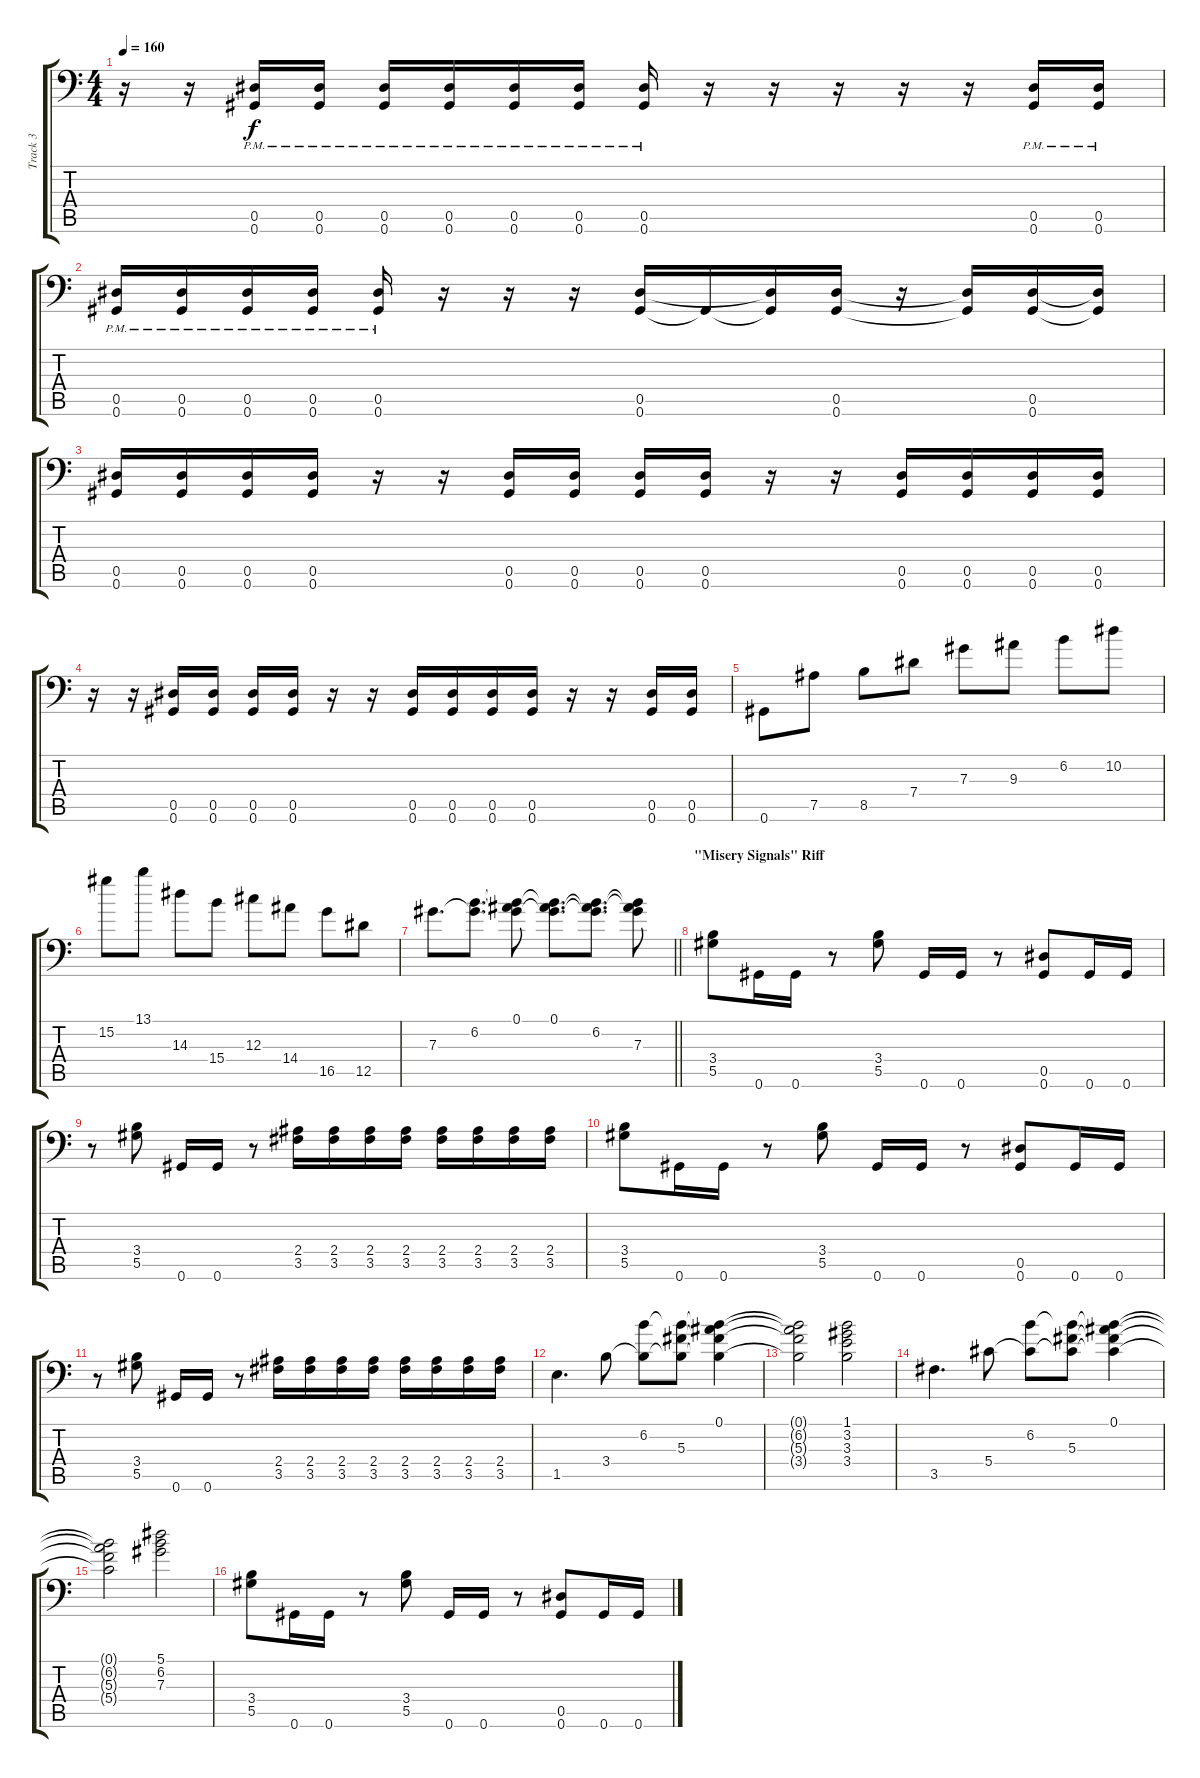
\track ("Track 3" "Track 3") {instrument distortionguitar}
\staff {score tabs}
\tuning (Bb3 F3 Db3 Ab2 Eb2 Ab1) {hide}
\ts (4 4)
\tempo 160
\clef f4
\ks c
r.16{dy f} r.16 (0.5{pm} 0.6{pm}).16 (0.5{pm} 0.6{pm}).16 (0.5{pm} 0.6{pm}).16 (0.5{pm} 0.6{pm}).16 (0.5{pm} 0.6{pm}).16 (0.5{pm} 0.6{pm}).16 (0.5{pm} 0.6{pm}).16 r.16 r.16 r.16 r.16 r.16 (0.5{pm} 0.6{pm}).16 (0.5{pm} 0.6{pm}).16 |
(0.5{pm} 0.6{pm}).16 (0.5{pm} 0.6{pm}).16 (0.5{pm} 0.6{pm}).16 (0.5{pm} 0.6{pm}).16 (0.5{pm} 0.6{pm}).16 r.16 r.16 r.16 (0.5 0.6).16 0.6{t}.16 (0.5{t} 0.6{t}).16 (0.5 0.6).16 r.16 (0.5{t} 0.6{t}).16 (0.5 0.6).16 (0.5{t} 0.6{t}).16 |
(0.5 0.6).16 (0.5 0.6).16 (0.5 0.6).16 (0.5 0.6).16 r.16 r.16 (0.5 0.6).16 (0.5 0.6).16 (0.5 0.6).16 (0.5 0.6).16 r.16 r.16 (0.5 0.6).16 (0.5 0.6).16 (0.5 0.6).16 (0.5 0.6).16 |
r.16 r.16 (0.5 0.6).16 (0.5 0.6).16 (0.5 0.6).16 (0.5 0.6).16 r.16 r.16 (0.5 0.6).16 (0.5 0.6).16 (0.5 0.6).16 (0.5 0.6).16 r.16 r.16 (0.5 0.6).16 (0.5 0.6).16 |
0.6.8 7.5.8 8.5.8 7.4.8 7.3.8 9.3.8 6.2.8 10.2.8 |
15.2.8 13.1.8 14.3.8 15.4.8 12.3.8 14.4.8 16.5.8 12.5.8 |
\barLineRight lightlight
7.3.8{d} (6.2 7.3{t}).8{d} (0.1 6.2{t} 7.3{t}).8 (0.1 6.2{t} 7.3{t}).8{d} (0.1{t} 6.2 7.3{t}).8{d} (0.1{t} 6.2{t} 7.3).8 |
\section ("" "\"Misery Signals\" Riff")
(3.4 5.5).8 0.6.16 0.6.16 r.8 (3.4 5.5).8 0.6.16 0.6.16 r.8 (0.5 0.6).8 0.6.16 0.6.16 |
r.8 (3.4 5.5).8 0.6.16 0.6.16 r.8 (2.4 3.5).16 (2.4 3.5).16 (2.4 3.5).16 (2.4 3.5).16 (2.4 3.5).16 (2.4 3.5).16 (2.4 3.5).16 (2.4 3.5).16 |
(3.4 5.5).8 0.6.16 0.6.16 r.8 (3.4 5.5).8 0.6.16 0.6.16 r.8 (0.5 0.6).8 0.6.16 0.6.16 |
r.8 (3.4 5.5).8 0.6.16 0.6.16 r.8 (2.4 3.5).16 (2.4 3.5).16 (2.4 3.5).16 (2.4 3.5).16 (2.4 3.5).16 (2.4 3.5).16 (2.4 3.5).16 (2.4 3.5).16 |
1.5.4{d} 3.4.8 (6.2 3.4{t}).8 (6.2{t} 5.3 3.4{t}).8 (0.1 6.2{t} 5.3{t} 3.4{t}).4 |
(0.1{t} 6.2{t} 5.3{t} 3.4{t}).2 (1.1 3.2 3.3 3.4).2 |
3.5.4{d} 5.4.8 (6.2 5.4{t}).8 (6.2{t} 5.3 5.4{t}).8 (0.1 6.2{t} 5.3{t} 5.4{t}).4 |
(0.1{t} 6.2{t} 5.3{t} 5.4{t}).2 (5.1 6.2 7.3).2 |
(3.4 5.5).8 0.6.16 0.6.16 r.8 (3.4 5.5).8 0.6.16 0.6.16 r.8 (0.5 0.6).8 0.6.16 0.6.16
